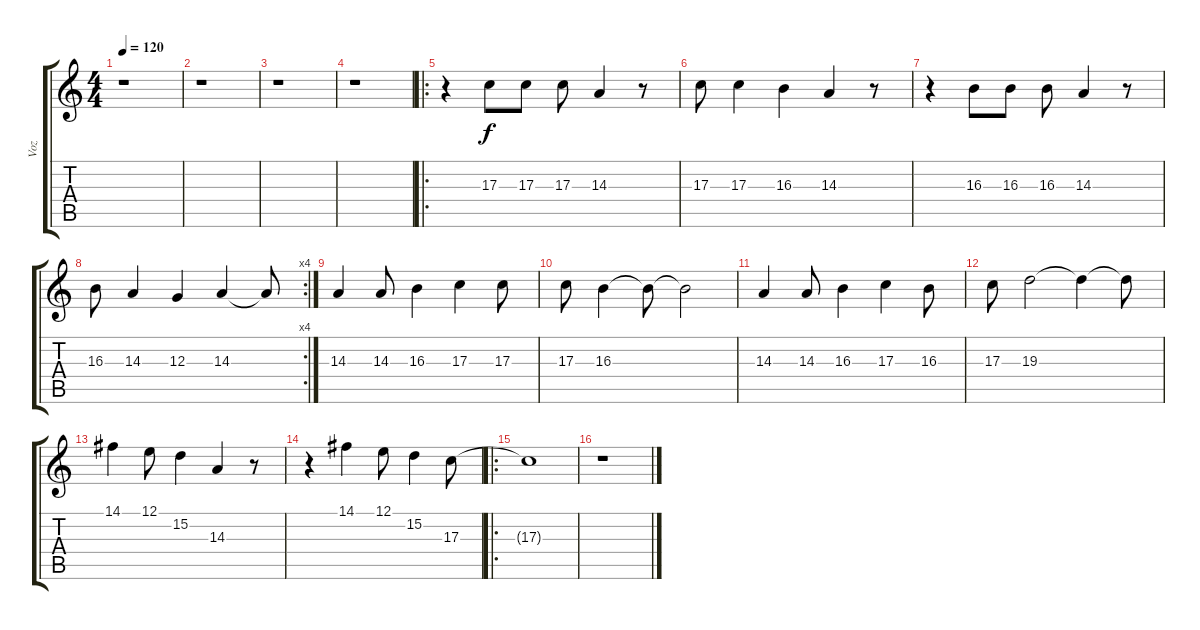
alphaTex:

\track ("Voz" "Voz") {instrument violin}
\staff {score tabs}
\tuning (E4 B3 G3 D3 A2 E2) {hide}
\ts (4 4)
\tempo 120
\clef g2
\ks c
r.1{dy f} |
r.1 |
r.1 |
r.1 |
\ro
r.4 17.3.8 17.3.8 17.3.8 14.3.4 r.8 |
17.3.8 17.3.4 16.3.4 14.3.4 r.8 |
r.4 16.3.8 16.3.8 16.3.8 14.3.4 r.8 |
\rc 4
16.3.8 14.3.4 12.3.4 14.3.4 14.3{t}.8 |
14.3.4 14.3.8 16.3.4 17.3.4 17.3.8 |
17.3.8 16.3.4 16.3{t}.8 16.3{t}.2 |
14.3.4 14.3.8 16.3.4 17.3.4 16.3.8 |
17.3.8 19.3.2 19.3{t}.4 19.3{t}.8 |
14.1.4 12.1.8 15.2.4 14.3.4 r.8 |
r.4 14.1.4 12.1.8 15.2.4 17.3.8 |
\ro
17.3{t}.1 |
r.1
